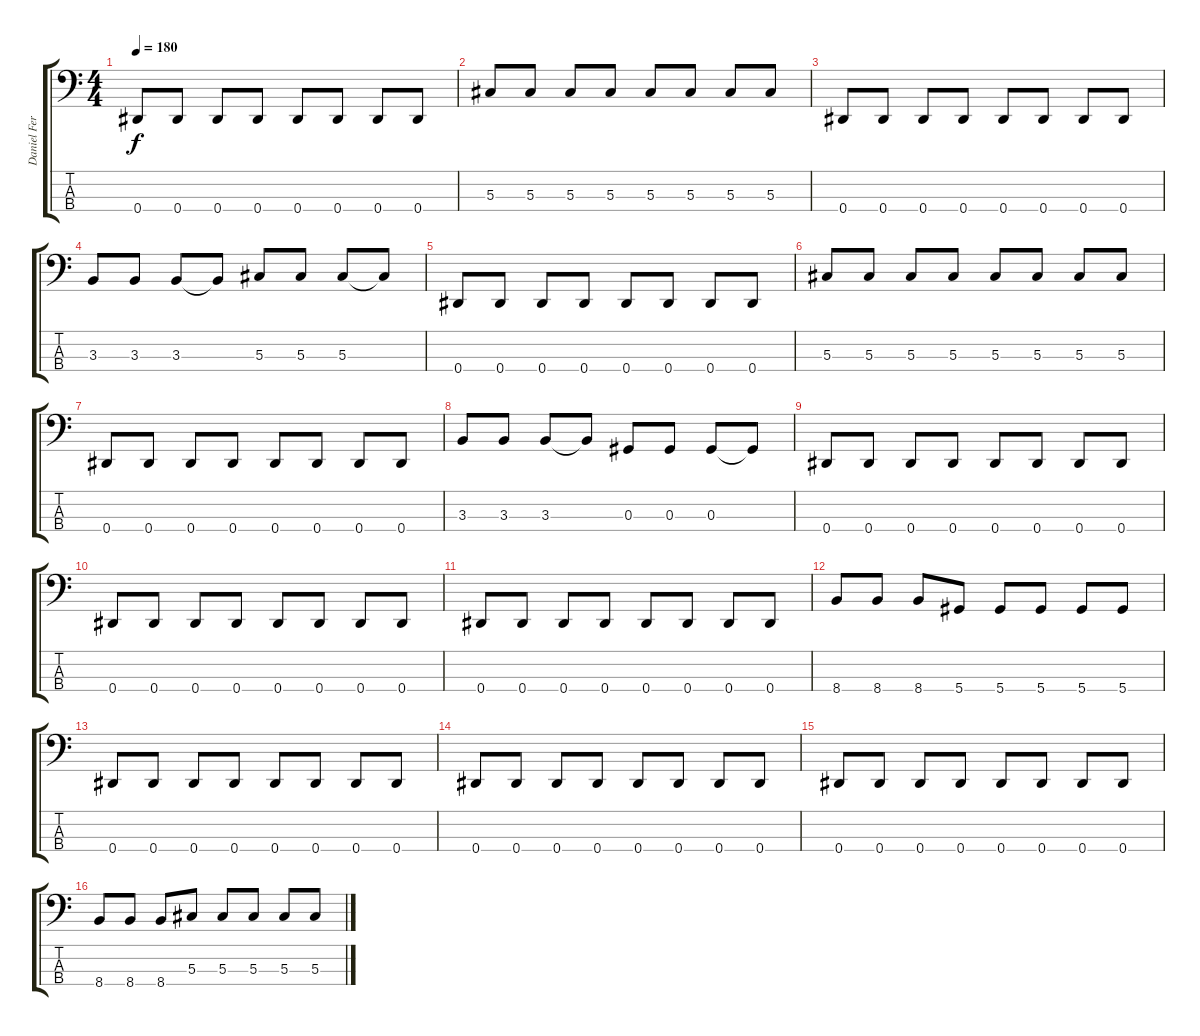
\track ("Daniel Fernandez" "Daniel Fer") {instrument electricbassfinger}
\staff {score tabs}
\tuning (Gb2 Db2 Ab1 Eb1) {hide}
\ts (4 4)
\tempo 180
\clef f4
\ks c
0.4.8{dy f} 0.4.8 0.4.8 0.4.8 0.4.8 0.4.8 0.4.8 0.4.8 |
5.3.8 5.3.8 5.3.8 5.3.8 5.3.8 5.3.8 5.3.8 5.3.8 |
0.4.8 0.4.8 0.4.8 0.4.8 0.4.8 0.4.8 0.4.8 0.4.8 |
3.3.8 3.3.8 3.3.8 3.3{t}.8 5.3.8 5.3.8 5.3.8 5.3{t}.8 |
0.4.8 0.4.8 0.4.8 0.4.8 0.4.8 0.4.8 0.4.8 0.4.8 |
5.3.8 5.3.8 5.3.8 5.3.8 5.3.8 5.3.8 5.3.8 5.3.8 |
0.4.8 0.4.8 0.4.8 0.4.8 0.4.8 0.4.8 0.4.8 0.4.8 |
3.3.8 3.3.8 3.3.8 3.3{t}.8 0.3.8 0.3.8 0.3.8 0.3{t}.8 |
0.4.8 0.4.8 0.4.8 0.4.8 0.4.8 0.4.8 0.4.8 0.4.8 |
0.4.8 0.4.8 0.4.8 0.4.8 0.4.8 0.4.8 0.4.8 0.4.8 |
0.4.8 0.4.8 0.4.8 0.4.8 0.4.8 0.4.8 0.4.8 0.4.8 |
8.4.8 8.4.8 8.4.8 5.4.8 5.4.8 5.4.8 5.4.8 5.4.8 |
0.4.8 0.4.8 0.4.8 0.4.8 0.4.8 0.4.8 0.4.8 0.4.8 |
0.4.8 0.4.8 0.4.8 0.4.8 0.4.8 0.4.8 0.4.8 0.4.8 |
0.4.8 0.4.8 0.4.8 0.4.8 0.4.8 0.4.8 0.4.8 0.4.8 |
8.4.8 8.4.8 8.4.8 5.3.8 5.3.8 5.3.8 5.3.8 5.3.8
